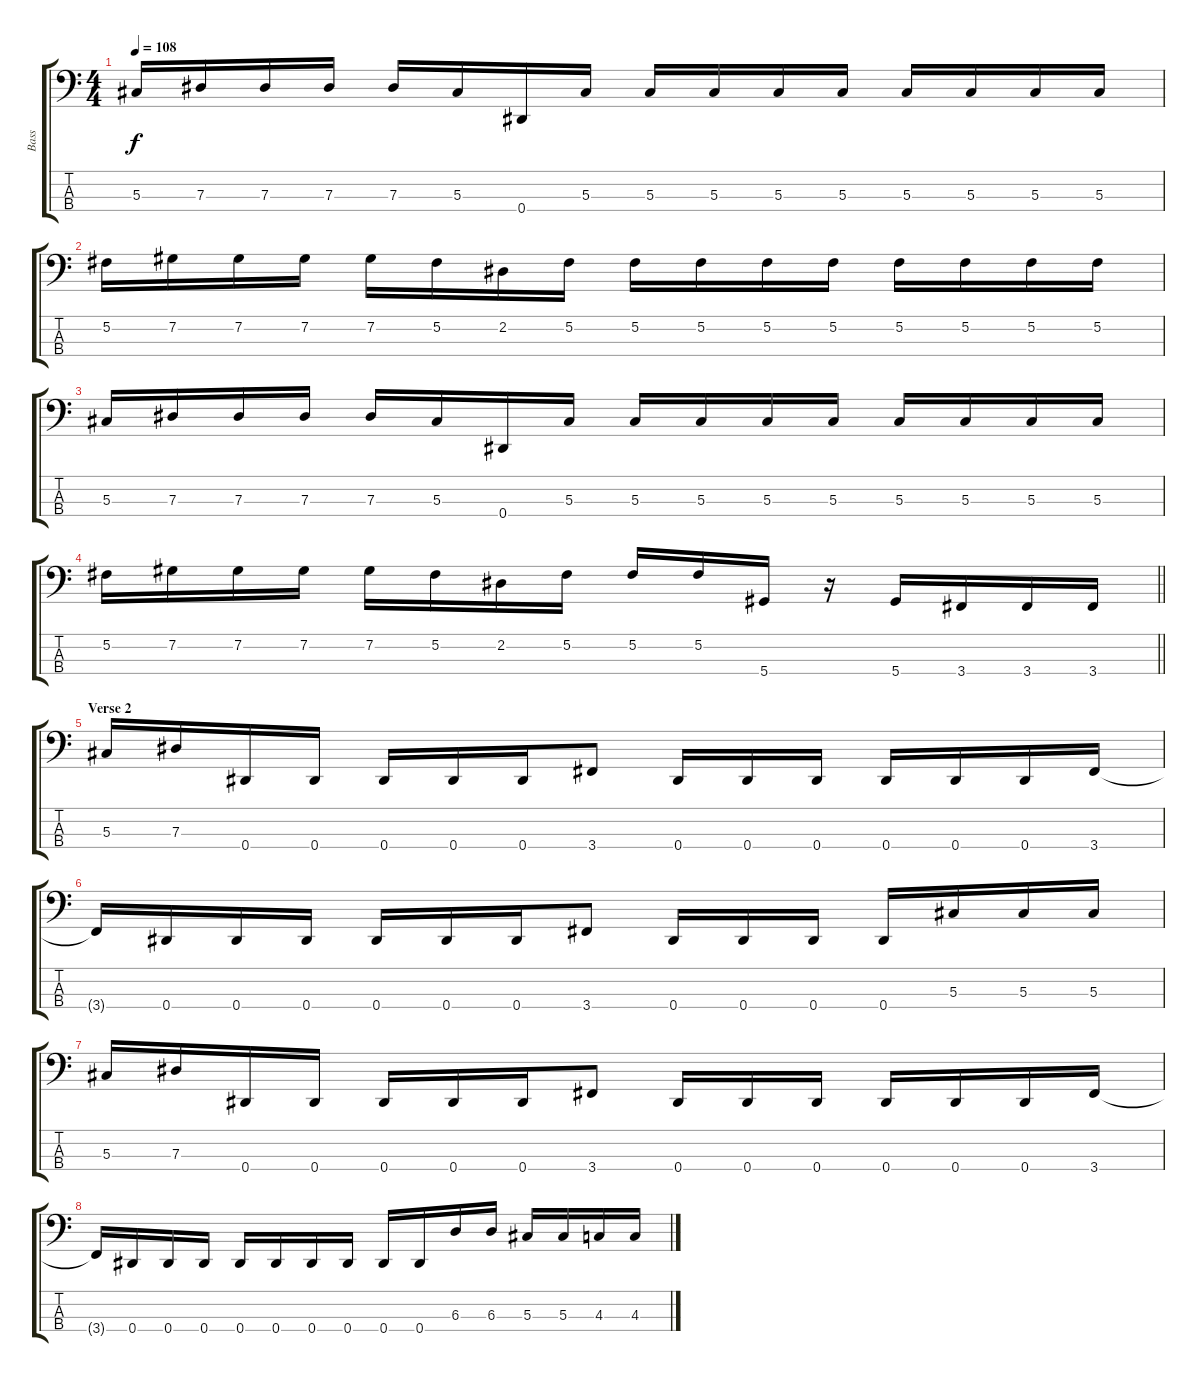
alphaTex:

\track ("Bass" "Bass") {instrument electricbasspick}
\staff {score tabs}
\tuning (Gb2 Db2 Ab1 Eb1) {hide}
\ts (4 4)
\tempo 108
\clef f4
\ks c
5.3.16{dy f} 7.3.16 7.3.16 7.3.16 7.3.16 5.3.16 0.4.16 5.3.16 5.3.16 5.3.16 5.3.16 5.3.16 5.3.16 5.3.16 5.3.16 5.3.16 |
5.2.16 7.2.16 7.2.16 7.2.16 7.2.16 5.2.16 2.2.16 5.2.16 5.2.16 5.2.16 5.2.16 5.2.16 5.2.16 5.2.16 5.2.16 5.2.16 |
5.3.16 7.3.16 7.3.16 7.3.16 7.3.16 5.3.16 0.4.16 5.3.16 5.3.16 5.3.16 5.3.16 5.3.16 5.3.16 5.3.16 5.3.16 5.3.16 |
\barLineRight lightlight
5.2.16 7.2.16 7.2.16 7.2.16 7.2.16 5.2.16 2.2.16 5.2.16 5.2.16 5.2.16 5.4.16 r.16 5.4.16 3.4.16 3.4.16 3.4.16 |
\section ("" "Verse 2")
5.3.16 7.3.16 0.4.16 0.4.16 0.4.16 0.4.16 0.4.16 3.4.8 0.4.16 0.4.16 0.4.16 0.4.16 0.4.16 0.4.16 3.4.16 |
3.4{t}.16 0.4.16 0.4.16 0.4.16 0.4.16 0.4.16 0.4.16 3.4.8 0.4.16 0.4.16 0.4.16 0.4.16 5.3.16 5.3.16 5.3.16 |
5.3.16 7.3.16 0.4.16 0.4.16 0.4.16 0.4.16 0.4.16 3.4.8 0.4.16 0.4.16 0.4.16 0.4.16 0.4.16 0.4.16 3.4.16 |
3.4{t}.16 0.4.16 0.4.16 0.4.16 0.4.16 0.4.16 0.4.16 0.4.16 0.4.16 0.4.16 6.3.16 6.3.16 5.3.16 5.3.16 4.3.16 4.3.16
